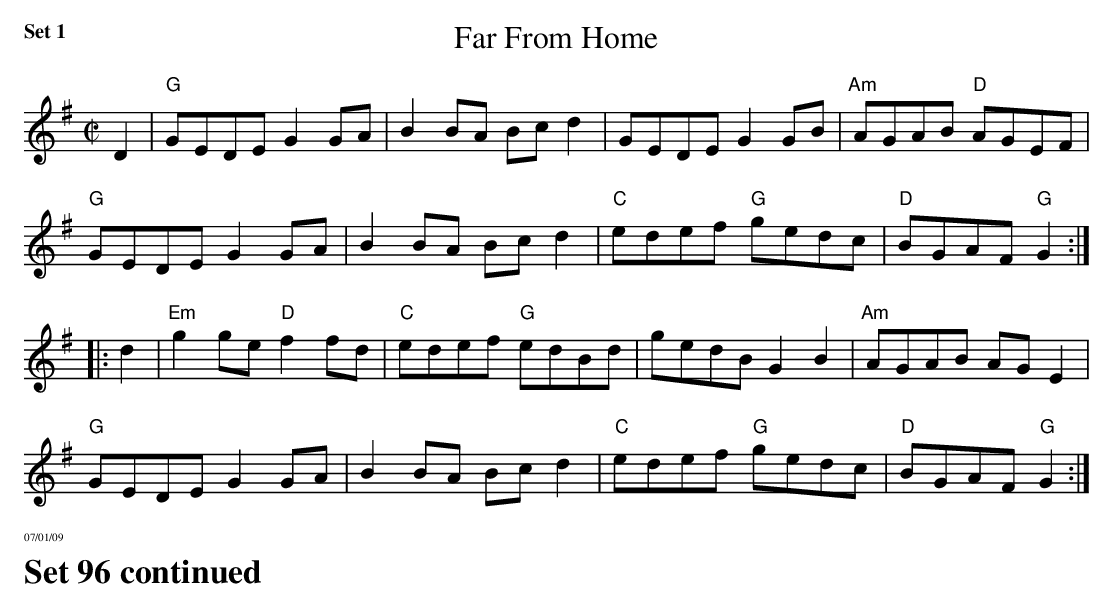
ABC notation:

X:1
T: Far From Home
M: C|
K: G
D2| "G"GEDE G2GA| B2BA Bcd2|    GEDE    G2GB| "Am"AGAB "D"AGEF|
    "G"GEDE G2GA| B2BA Bcd2| "C"edef "G"gedc| "D"BGAF "G"G2 :|
|:d2| "Em"g2ge "D"f2fd| "C"edef "G"edBd| gedB G2B2| "Am"AGAB AG E2|
     "G"GEDE G2 GA| B2BA Bcd2| "C"edef "G"gedc| "D"BGAF "G"G2 :|
%%text 07/01/09

%%textfont       Times-Bold 18.0
%%text Set 96 continued
%%textfont       Times-Roman 7.0
$SmallLMargin
$SmallRMargin
